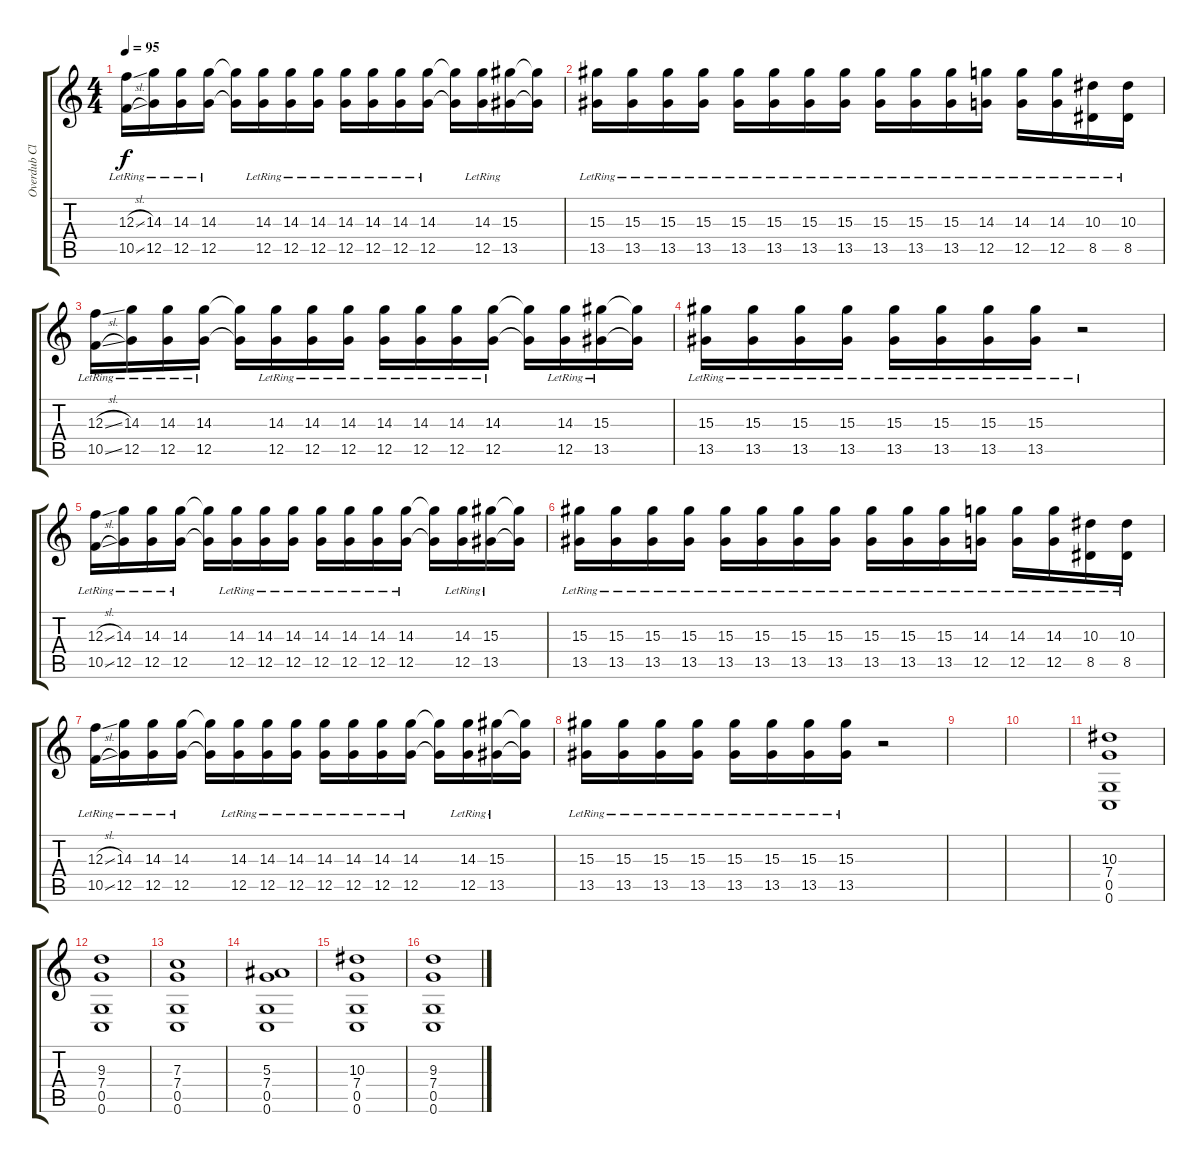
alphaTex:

\track ("Overdub Clean 1" "Overdub Cl") {instrument electricguitarclean}
\staff {score tabs}
\tuning (D4 A3 F3 C3 G2 C2) {hide}
\ts (4 4)
\tempo 95
\clef g2
\ks c
(12.3{sl lr} 10.5{sl lr}).16{dy f} (14.3{lr} 12.5{lr}).16 (14.3{lr} 12.5{lr}).16 (14.3{lr} 12.5{lr}).16 (14.3{t} 12.5{t}).16 (14.3{lr} 12.5{lr}).16 (14.3{lr} 12.5{lr}).16 (14.3{lr} 12.5{lr}).16 (14.3{lr} 12.5{lr}).16 (14.3{lr} 12.5{lr}).16 (14.3{lr} 12.5{lr}).16 (14.3{lr} 12.5{lr}).16 (14.3{t} 12.5{t}).16 (14.3{lr} 12.5{lr}).16 (15.3{lr} 13.5{lr}).16 (15.3{t} 13.5{t}).16 |
(15.3{lr} 13.5{lr}).16 (15.3{lr} 13.5{lr}).16 (15.3{lr} 13.5{lr}).16 (15.3{lr} 13.5{lr}).16 (15.3{lr} 13.5{lr}).16 (15.3{lr} 13.5{lr}).16 (15.3{lr} 13.5{lr}).16 (15.3{lr} 13.5{lr}).16 (15.3{lr} 13.5{lr}).16 (15.3{lr} 13.5{lr}).16 (15.3{lr} 13.5{lr}).16 (14.3{lr} 12.5{lr}).16 (14.3{lr} 12.5{lr}).16 (14.3{lr} 12.5{lr}).16 (10.3{lr} 8.5{lr}).16 (10.3{lr} 8.5{lr}).16 |
(12.3{sl lr} 10.5{sl lr}).16 (14.3{lr} 12.5{lr}).16 (14.3{lr} 12.5{lr}).16 (14.3{lr} 12.5{lr}).16 (14.3{t} 12.5{t}).16 (14.3{lr} 12.5{lr}).16 (14.3{lr} 12.5{lr}).16 (14.3{lr} 12.5{lr}).16 (14.3{lr} 12.5{lr}).16 (14.3{lr} 12.5{lr}).16 (14.3{lr} 12.5{lr}).16 (14.3{lr} 12.5{lr}).16 (14.3{t} 12.5{t}).16 (14.3{lr} 12.5{lr}).16 (15.3{lr} 13.5{lr}).16 (15.3{t} 13.5{t}).16 |
(15.3{lr} 13.5{lr}).16 (15.3{lr} 13.5{lr}).16 (15.3{lr} 13.5{lr}).16 (15.3{lr} 13.5{lr}).16 (15.3{lr} 13.5{lr}).16 (15.3{lr} 13.5{lr}).16 (15.3{lr} 13.5{lr}).16 (15.3{lr} 13.5{lr}).16 r.2 |
(12.3{sl lr} 10.5{sl lr}).16 (14.3{lr} 12.5{lr}).16 (14.3{lr} 12.5{lr}).16 (14.3{lr} 12.5{lr}).16 (14.3{t} 12.5{t}).16 (14.3{lr} 12.5{lr}).16 (14.3{lr} 12.5{lr}).16 (14.3{lr} 12.5{lr}).16 (14.3{lr} 12.5{lr}).16 (14.3{lr} 12.5{lr}).16 (14.3{lr} 12.5{lr}).16 (14.3{lr} 12.5{lr}).16 (14.3{t} 12.5{t}).16 (14.3{lr} 12.5{lr}).16 (15.3{lr} 13.5{lr}).16 (15.3{t} 13.5{t}).16 |
(15.3{lr} 13.5{lr}).16 (15.3{lr} 13.5{lr}).16 (15.3{lr} 13.5{lr}).16 (15.3{lr} 13.5{lr}).16 (15.3{lr} 13.5{lr}).16 (15.3{lr} 13.5{lr}).16 (15.3{lr} 13.5{lr}).16 (15.3{lr} 13.5{lr}).16 (15.3{lr} 13.5{lr}).16 (15.3{lr} 13.5{lr}).16 (15.3{lr} 13.5{lr}).16 (14.3{lr} 12.5{lr}).16 (14.3{lr} 12.5{lr}).16 (14.3{lr} 12.5{lr}).16 (10.3{lr} 8.5{lr}).16 (10.3{lr} 8.5{lr}).16 |
(12.3{sl lr} 10.5{sl lr}).16 (14.3{lr} 12.5{lr}).16 (14.3{lr} 12.5{lr}).16 (14.3{lr} 12.5{lr}).16 (14.3{t} 12.5{t}).16 (14.3{lr} 12.5{lr}).16 (14.3{lr} 12.5{lr}).16 (14.3{lr} 12.5{lr}).16 (14.3{lr} 12.5{lr}).16 (14.3{lr} 12.5{lr}).16 (14.3{lr} 12.5{lr}).16 (14.3{lr} 12.5{lr}).16 (14.3{t} 12.5{t}).16 (14.3{lr} 12.5{lr}).16 (15.3{lr} 13.5{lr}).16 (15.3{t} 13.5{t}).16 |
(15.3{lr} 13.5{lr}).16 (15.3{lr} 13.5{lr}).16 (15.3{lr} 13.5{lr}).16 (15.3{lr} 13.5{lr}).16 (15.3{lr} 13.5{lr}).16 (15.3{lr} 13.5{lr}).16 (15.3{lr} 13.5{lr}).16 (15.3{lr} 13.5{lr}).16 r.2 |
|
|
(10.3 7.4 0.5 0.6).1 |
(9.3 7.4 0.5 0.6).1 |
(7.3 7.4 0.5 0.6).1 |
(5.3 7.4 0.5 0.6).1 |
(10.3 7.4 0.5 0.6).1 |
(9.3 7.4 0.5 0.6).1
